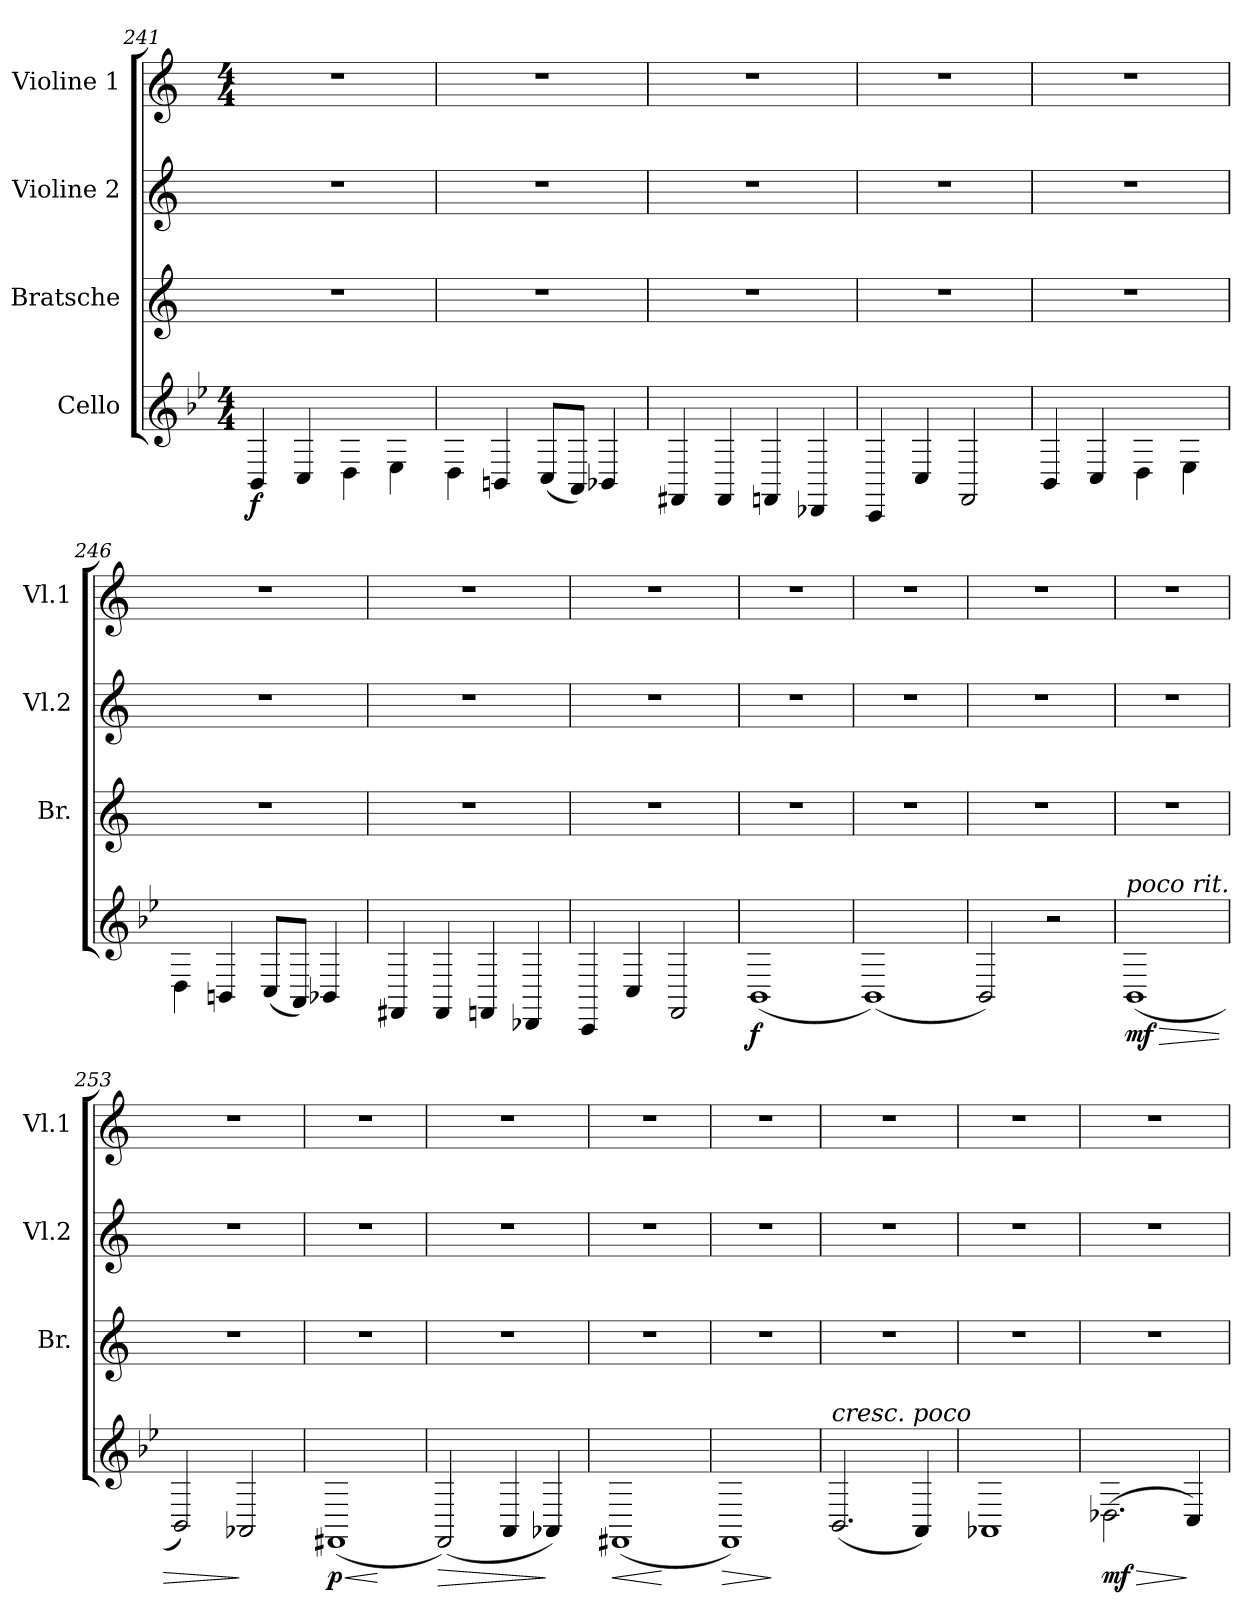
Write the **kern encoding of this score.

**kern	**dynam	**kern	**kern	**kern
*part4	*part4	*part3	*part2	*part1
*staff4	*staff4	*staff3	*staff2	*staff1
*I"Cello	*	*I"Bratsche	*I"Violine 2	*I"Violine 1
*	*	*I'Br.	*I'Vl.2	*I'Vl.1
*clefG2	*	*clefG2	*clefG2	*clefG2
*k[b-e-]	*	*k[]	*k[]	*k[]
*M4/4	*	*	*	*M4/4
=241	=241	=241	=241	=241
!	!LO:DY:b	!	!	!
4BB-/	f	1r	1r	1r
4C/	.	.	.	.
4D\	.	.	.	.
4E-\	.	.	.	.
=242	=242	=242	=242	=242
4D\	.	1r	1r	1r
4BBn/	.	.	.	.
(8C/L	.	.	.	.
8AA/J)	.	.	.	.
4BB-X/	.	.	.	.
!!LO:PB:g=z
=243	=243	=243	=243	=243
4FF#X/	.	1r	1r	1r
4FF#/	.	.	.	.
4FFn/	.	.	.	.
4DD-X/	.	.	.	.
=244	=244	=244	=244	=244
4CC/	.	1r	1r	1r
4C/	.	.	.	.
2FF/	.	.	.	.
=245	=245	=245	=245	=245
4BB-/	.	1r	1r	1r
4C/	.	.	.	.
4D\	.	.	.	.
4E-\	.	.	.	.
=246	=246	=246	=246	=246
4D\	.	1r	1r	1r
4BBn/	.	.	.	.
(8C/L	.	.	.	.
8AA/J)	.	.	.	.
4BB-X/	.	.	.	.
=247	=247	=247	=247	=247
4FF#X/	.	1r	1r	1r
4FF#/	.	.	.	.
4FFn/	.	.	.	.
4DD-X/	.	.	.	.
=248	=248	=248	=248	=248
4CC/	.	1r	1r	1r
4C/	.	.	.	.
2FF/	.	.	.	.
!!LO:LB:g=z
=249	=249	=249	=249	=249
!	!LO:DY:b	!	!	!
(1BB-	f	1r	1r	1r
=250	=250	=250	=250	=250
(1BB-)	.	1r	1r	1r
=251	=251	=251	=251	=251
2BB-/)	.	1r	1r	1r
2r	.	.	.	.
=252	=252	=252	=252	=252
!LO:TX:a:i:t=poco rit.	!	!	!	!
!	!LO:HP:b	!	!	!
!	!LO:DY:n=1:b	!	!	!
(1BB-	> mf	1r	1r	1r
=253	=253	=253	=253	=253
2BB-/)	.	1r	1r	1r
2AA-X/	]	.	.	.
=254	=254	=254	=254	=254
!	!LO:HP:b	!	!	!
!	!LO:DY:n=1:b	!	!	!
(1FF#X	< p	1r	1r	1r
.	[	.	.	.
=255	=255	=255	=255	=255
!	!LO:HP:b	!	!	!
(2FF/)	>	1r	1r	1r
4AA/	.	.	.	.
4AA-X/)	]	.	.	.
!!LO:LB:g=z
=256	=256	=256	=256	=256
!	!LO:HP:b	!	!	!
(1FF#X	<	1r	1r	1r
.	[	.	.	.
=257	=257	=257	=257	=257
!	!LO:HP:b	!	!	!
1FF)	>	1r	1r	1r
.	]	.	.	.
=258	=258	=258	=258	=258
!LO:TX:a:i:t=cresc. poco	!	!	!	!
(2.BB-/	.	1r	1r	1r
4AA/)	.	.	.	.
=259	=259	=259	=259	=259
1AA-X	.	1r	1r	1r
=260	=260	=260	=260	=260
!	!LO:HP:b	!	!	!
!	!LO:DY:n=1:b	!	!	!
(2.D-X\	> mf	1r	1r	1r
4C/)	]	.	.	.
=	=	=	=	=
*-	*-	*-	*-	*-
